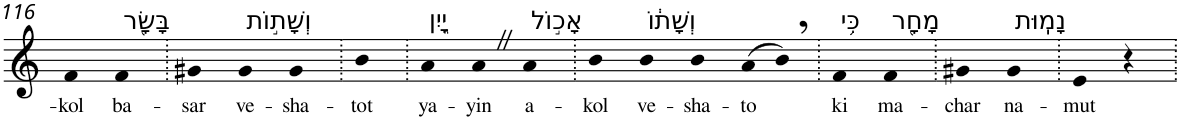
**kern	**text
*part1	*part1
*staff1	*staff1
*I"Piano	*
*I'Pno	*
!!LO:PB:g=z
*clefG2	*
*k[]	*
=116	=116
!	!LO:LY:b
4f	-kol
!LO:TX:a:t=בָּשָׂ֖ר	!
!	!LO:LY:b
4f	ba-
=117.	=117.
!	!LO:LY:b
4g#X	-sar
!LO:TX:a:t=וְשָׁת֣וֹת	!
!	!LO:LY:b
4g#	ve-
!	!LO:LY:b
4g#	-sha-
=118.	=118.
!	!LO:LY:b
4b	-tot
=119.	=119.
!LO:TX:a:t=יָ֑יִן	!
!	!LO:LY:b
4a	ya-
!	!LO:LY:b
4aZ	-yin
!LO:TX:a:t=אָכ֣וֹל	!
!	!LO:LY:b
4a	a-
=120.	=120.
!	!LO:LY:b
4b	-kol
!LO:TX:a:t=וְשָׁת֔וֹ	!
!	!LO:LY:b
4b	ve-
!	!LO:LY:b
4b	-sha-
!	!LO:LY:b
(8a	-to
8b,)	.
=121.	=121.
!LO:TX:a:t=כִּ֥י	!
!	!LO:LY:b
4f	ki
!LO:TX:a:t=מָחָ֖ר	!
!	!LO:LY:b
4f	ma-
=122.	=122.
!	!LO:LY:b
4g#X	-char
!LO:TX:a:t=נָמֽוּת	!
!	!LO:LY:b
4g#	na-
=123.	=123.
!	!LO:LY:b
4e	-mut
4r	.
=.	=.
*-	*-
